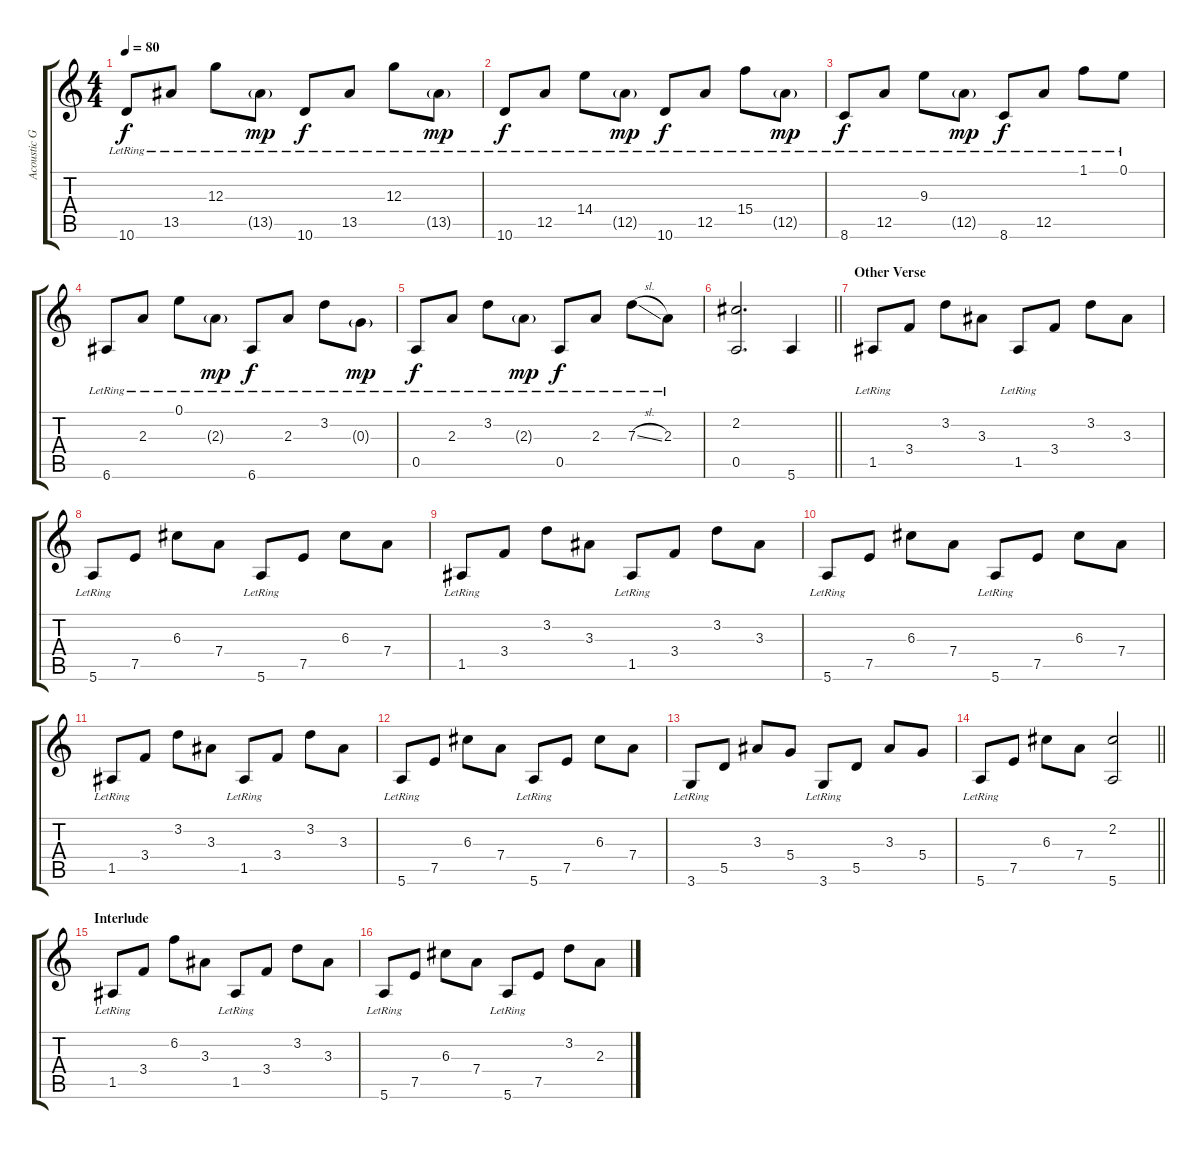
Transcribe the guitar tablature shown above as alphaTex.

\track ("Acoustic Guitar" "Acoustic G") {instrument acousticguitarnylon}
\staff {score tabs}
\tuning (E4 B3 G3 D3 A2 E2) {hide}
\ts (4 4)
\tempo 80
\clef g2
\ks c
10.6{lr}.8{dy f} 13.5{lr}.8 12.3{lr}.8 13.5{g lr}.8{dy mp} 10.6{lr}.8{dy f} 13.5{lr}.8 12.3{lr}.8 13.5{g lr}.8{dy mp} |
10.6{lr}.8{dy f} 12.5{lr}.8 14.4{lr}.8 12.5{g lr}.8{dy mp} 10.6{lr}.8{dy f} 12.5{lr}.8 15.4{lr}.8 12.5{g lr}.8{dy mp} |
8.6{lr}.8{dy f} 12.5{lr}.8 9.3{lr}.8 12.5{g lr}.8{dy mp} 8.6{lr}.8{dy f} 12.5{lr}.8 1.1{lr}.8 0.1{lr}.8 |
6.6{lr}.8 2.3{lr}.8 0.1{lr}.8 2.3{g lr}.8{dy mp} 6.6{lr}.8{dy f} 2.3{lr}.8 3.2{lr}.8 0.3{g lr}.8{dy mp} |
0.5{lr}.8{dy f} 2.3{lr}.8 3.2{lr}.8 2.3{g lr}.8{dy mp} 0.5{lr}.8{dy f} 2.3{lr}.8 7.3{sl lr}.8 2.3{lr}.8 |
\barLineRight lightlight
(2.2 0.5).2{d} 5.6.4 |
\section ("" "Other Verse")
1.5{lr}.8 3.4.8 3.2.8 3.3.8 1.5{lr}.8 3.4.8 3.2.8 3.3.8 |
5.6{lr}.8 7.5.8 6.3.8 7.4.8 5.6{lr}.8 7.5.8 6.3.8 7.4.8 |
1.5{lr}.8 3.4.8 3.2.8 3.3.8 1.5{lr}.8 3.4.8 3.2.8 3.3.8 |
5.6{lr}.8 7.5.8 6.3.8 7.4.8 5.6{lr}.8 7.5.8 6.3.8 7.4.8 |
1.5{lr}.8 3.4.8 3.2.8 3.3.8 1.5{lr}.8 3.4.8 3.2.8 3.3.8 |
5.6{lr}.8 7.5.8 6.3.8 7.4.8 5.6{lr}.8 7.5.8 6.3.8 7.4.8 |
3.6{lr}.8 5.5.8 3.3.8 5.4.8 3.6{lr}.8 5.5.8 3.3.8 5.4.8 |
\barLineRight lightlight
5.6{lr}.8 7.5.8 6.3.8 7.4.8 (2.2 5.6).2 |
\section ("" "Interlude")
1.5{lr}.8 3.4.8 6.2.8 3.3.8 1.5{lr}.8 3.4.8 3.2.8 3.3.8 |
5.6{lr}.8 7.5.8 6.3.8 7.4.8 5.6{lr}.8 7.5.8 3.2.8 2.3.8
